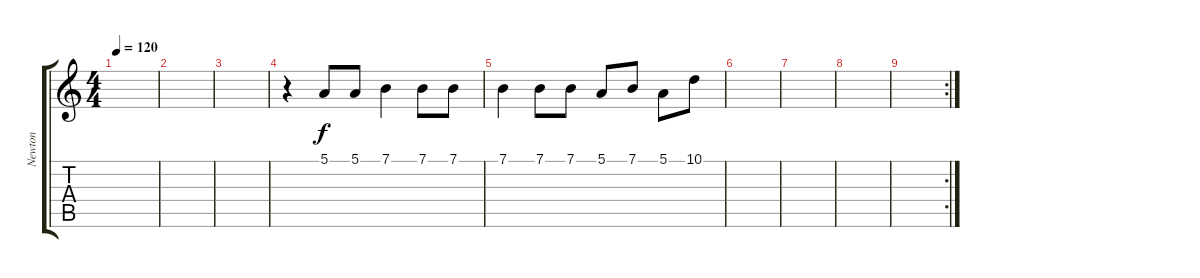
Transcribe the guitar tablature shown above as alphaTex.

\track ("Newton" "Newton") {instrument synthvoice}
\staff {score tabs}
\tuning (E4 B3 G3 D3 A2 E2) {hide}
\ts (4 4)
\tempo 120
\clef g2
\ks c
|
|
|
r.4 5.1.8 5.1.8 7.1.4 7.1.8 7.1.8 |
7.1.4 7.1.8 7.1.8 5.1.8 7.1.8 5.1.8 10.1.8 |
|
|
|
\rc 2
